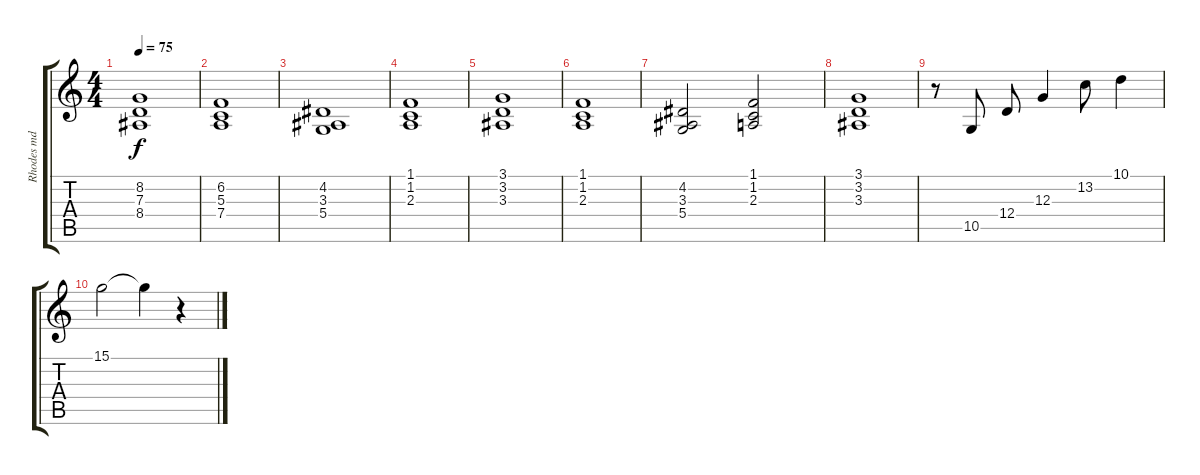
\track ("Rhodes md" "Rhodes md") {instrument acousticgrandpiano}
\staff {score tabs}
\tuning (E4 B3 G3 D3 A2 E2) {hide}
\ts (4 4)
\tempo 75
\clef g2
\ks c
(8.2 7.3 8.4).1{dy f} |
(6.2 5.3 7.4).1 |
(4.2 3.3 5.4).1 |
(1.1 1.2 2.3).1 |
(3.1 3.2 3.3).1 |
(1.1 1.2 2.3).1 |
(4.2 3.3 5.4).2 (1.1 1.2 2.3).2 |
(3.1 3.2 3.3).1 |
r.8 10.5.8 12.4.8 12.3.4 13.2.8 10.1.4 |
15.1.2 15.1{t}.4 r.4
